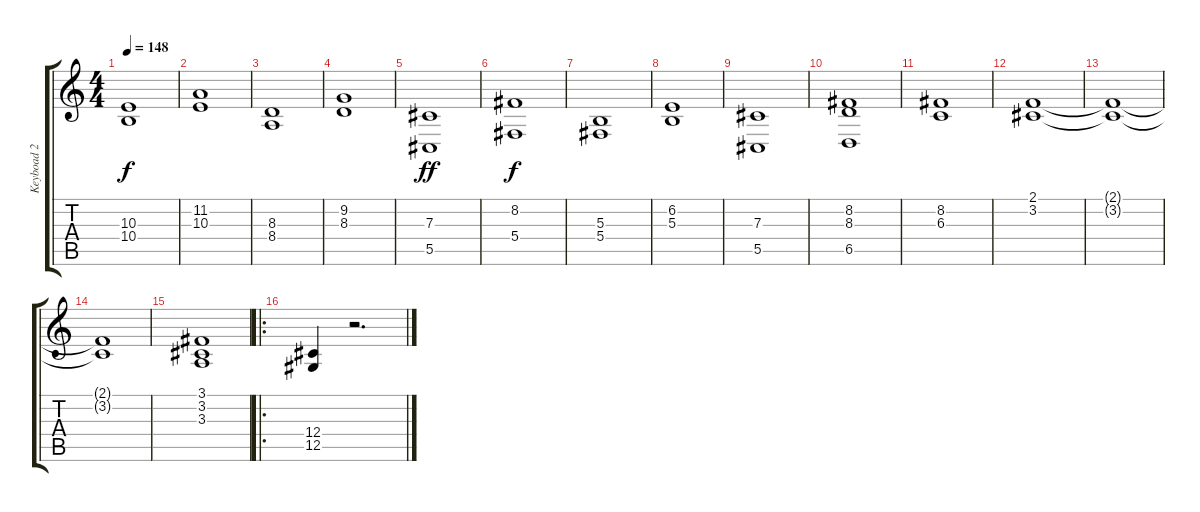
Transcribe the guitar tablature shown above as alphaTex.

\track ("Keyboad 2" "Keyboad 2") {instrument stringensemble1}
\staff {score tabs}
\tuning (Eb4 Bb3 Gb3 Db3 Ab2 Eb2) {hide}
\ts (4 4)
\tempo 148
\clef g2
\ks c
(10.3 10.4).1{dy f} |
(11.2 10.3).1 |
(8.3 8.4).1 |
(9.2 8.3).1 |
(7.3 5.5).1{dy ff} |
(8.2 5.4).1{dy f} |
(5.3 5.4).1 |
(6.2 5.3).1 |
(7.3 5.5).1 |
(8.2 8.3 6.5).1 |
(8.2 6.3).1 |
(2.1 3.2).1 |
(2.1{t} 3.2{t}).1 |
(2.1{t} 3.2{t}).1 |
(3.1 3.2 3.3).1 |
\ro
(12.4 12.5).4{volume 8 instrument choiraahs} r.2{d}
